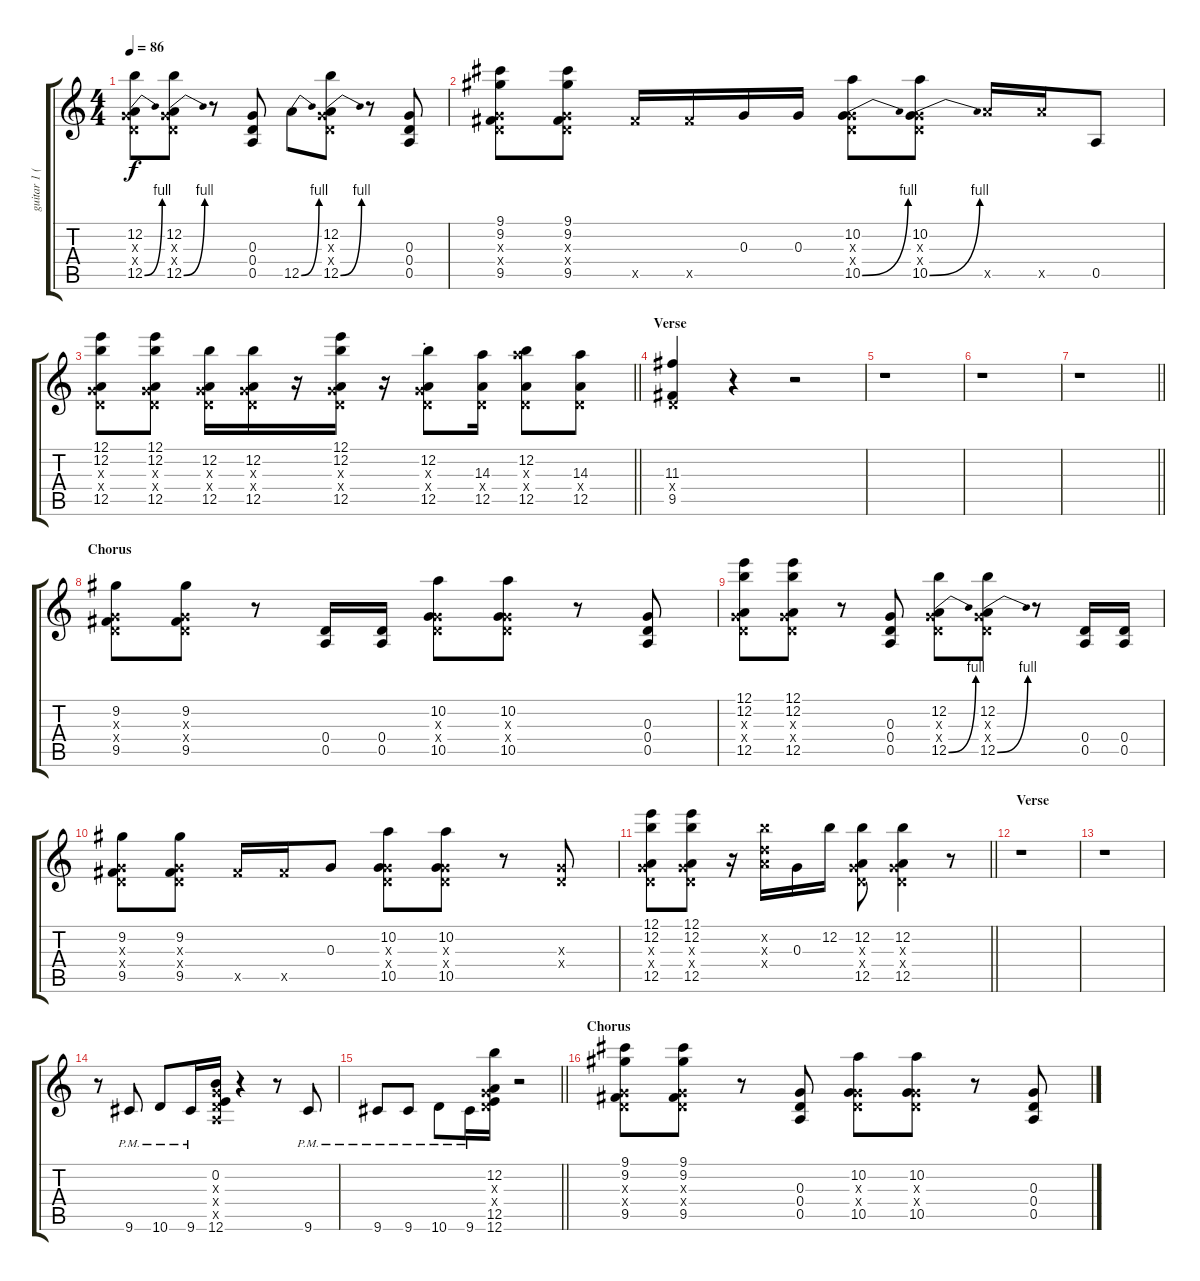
\track ("guitar 1 (brock)" "guitar 1 (") {instrument overdrivenguitar}
\staff {score tabs}
\tuning (E4 B3 G3 D3 A2 E2) {hide}
\ts (4 4)
\tempo 86
\clef g2
\ks c
(12.2 0.3{x} 0.4{x} 12.5{be (bend 0 0 60 4)}).8{dy f} (12.2 0.3{x} 0.4{x} 12.5{be (bend 0 0 60 4)}).8 r.8 (0.3 0.4 0.5).8 12.5{be (bend 0 0 60 4)}.8 (12.2 0.3{x} 0.4{x} 12.5{be (bend 0 0 60 4)}).8 r.8 (0.3 0.4 0.5).8 |
(9.1 9.2 0.3{x} 0.4{x} 9.5).8 (9.1 9.2 0.3{x} 0.4{x} 9.5).8 9.5{x}.16 9.5{x}.16 0.3.16 0.3.16 (10.2 0.3{x} 0.4{x} 10.5{be (bend 0 0 60 4)}).8 (10.2 0.3{x} 0.4{x} 10.5{be (bend 0 0 60 4)}).8 12.5{x}.16 12.5{x}.16 0.5.8 |
\barLineRight lightlight
(12.1 12.2 0.3{x} 0.4{x} 12.5).8 (12.1 12.2 0.3{x} 0.4{x} 12.5).8 (12.2 0.3{x} 0.4{x} 12.5).16 (12.2 0.3{x} 0.4{x} 12.5).16 r.16 (12.1 12.2 0.3{x} 0.4{x} 12.5).16 r.16 (12.2{st} 0.3{x} 0.4{x} 12.5{st}).8 (14.3 0.4{x} 12.5).16 (12.2 14.3{x} 0.4{x} 12.5).8 (14.3 0.4{x} 12.5).8 |
\section ("" "Verse")
(11.3 0.4{x} 9.5).4 r.4 r.2 |
r.1 |
r.1 |
\barLineRight lightlight
r.1 |
\section ("" "Chorus")
(9.2 0.3{x} 0.4{x} 9.5).8 (9.2 0.3{x} 0.4{x} 9.5).8 r.8 (0.4 0.5).16 (0.4 0.5).16 (10.2 0.3{x} 0.4{x} 10.5).8 (10.2 0.3{x} 0.4{x} 10.5).8 r.8 (0.3 0.4 0.5).8 |
(12.1 12.2 0.3{x} 0.4{x} 12.5).8 (12.1 12.2 0.3{x} 0.4{x} 12.5).8 r.8 (0.3 0.4 0.5).8 (12.2 0.3{x} 0.4{x} 12.5{be (bend 0 0 60 4)}).8 (12.2 0.3{x} 0.4{x} 12.5{be (bend 0 0 60 4)}).8 r.8 (0.4 0.5).16 (0.4 0.5).16 |
(9.2 0.3{x} 0.4{x} 9.5).8 (9.2 0.3{x} 0.4{x} 9.5).8 9.5{x}.16 9.5{x}.16 0.3.8 (10.2 0.3{x} 0.4{x} 10.5).8 (10.2 0.3{x} 0.4{x} 10.5).8 r.8 (0.3{x} 0.4{x}).8 |
\barLineRight lightlight
(12.1 12.2 0.3{x} 0.4{x} 12.5).8 (12.1 12.2 0.3{x} 0.4{x} 12.5).8 r.16 (12.2{x} 7.3{x} 7.4{x}).16 0.3.16 12.2.16 (12.2 0.3{x} 0.4{x} 12.5).8 (12.2 0.3{x} 0.4{x} 12.5).4 r.8 |
\section ("" "Verse")
r.1 |
r.1 |
r.8 9.6{pm}.8 10.6{pm}.8 9.6{pm}.16 (0.2 0.3{x} 0.4{x} 0.5{x} 12.6).16 r.4 r.8 9.6{pm}.8 |
\barLineRight lightlight
9.6{pm}.8 9.6{pm}.8 10.6{pm}.8 9.6{pm}.16 (12.2 0.3{x} 0.4{x} 12.5 12.6).16 r.2 |
\section ("" "Chorus")
(9.1 9.2 0.3{x} 0.4{x} 9.5).8 (9.1 9.2 0.3{x} 0.4{x} 9.5).8 r.8 (0.3 0.4 0.5).8 (10.2 0.3{x} 0.4{x} 10.5).8 (10.2 0.3{x} 0.4{x} 10.5).8 r.8 (0.3 0.4 0.5).8
